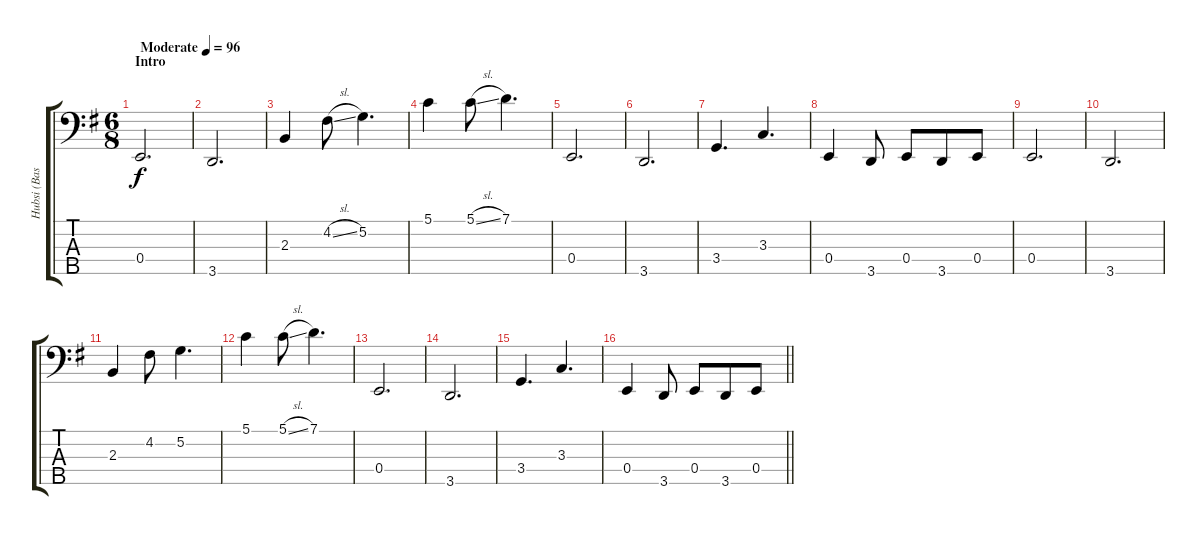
\track ("Hubsi (Bass)" "Hubsi (Bas") {instrument electricbassfinger}
\staff {score tabs}
\tuning (G2 D2 A1 E1 B0) {hide}
\ts (6 8)
\section ("" "Intro")
\tempo (96 "Moderate")
\clef f4
\ks g
0.4.2{d dy f instrument electricbassfinger} |
3.5.2{d} |
2.3.4 4.2{sl}.8 5.2.4{d} |
5.1.4 5.1{sl}.8 7.1.4{d} |
0.4.2{d} |
3.5.2{d} |
3.4.4{d} 3.3.4{d} |
0.4.4 3.5.8 0.4.8 3.5.8 0.4.8 |
0.4.2{d} |
3.5.2{d} |
2.3.4 4.2.8 5.2.4{d} |
5.1.4 5.1{sl}.8 7.1.4{d} |
0.4.2{d} |
3.5.2{d} |
3.4.4{d} 3.3.4{d} |
\barLineRight lightlight
0.4.4 3.5.8 0.4.8 3.5.8 0.4.8
